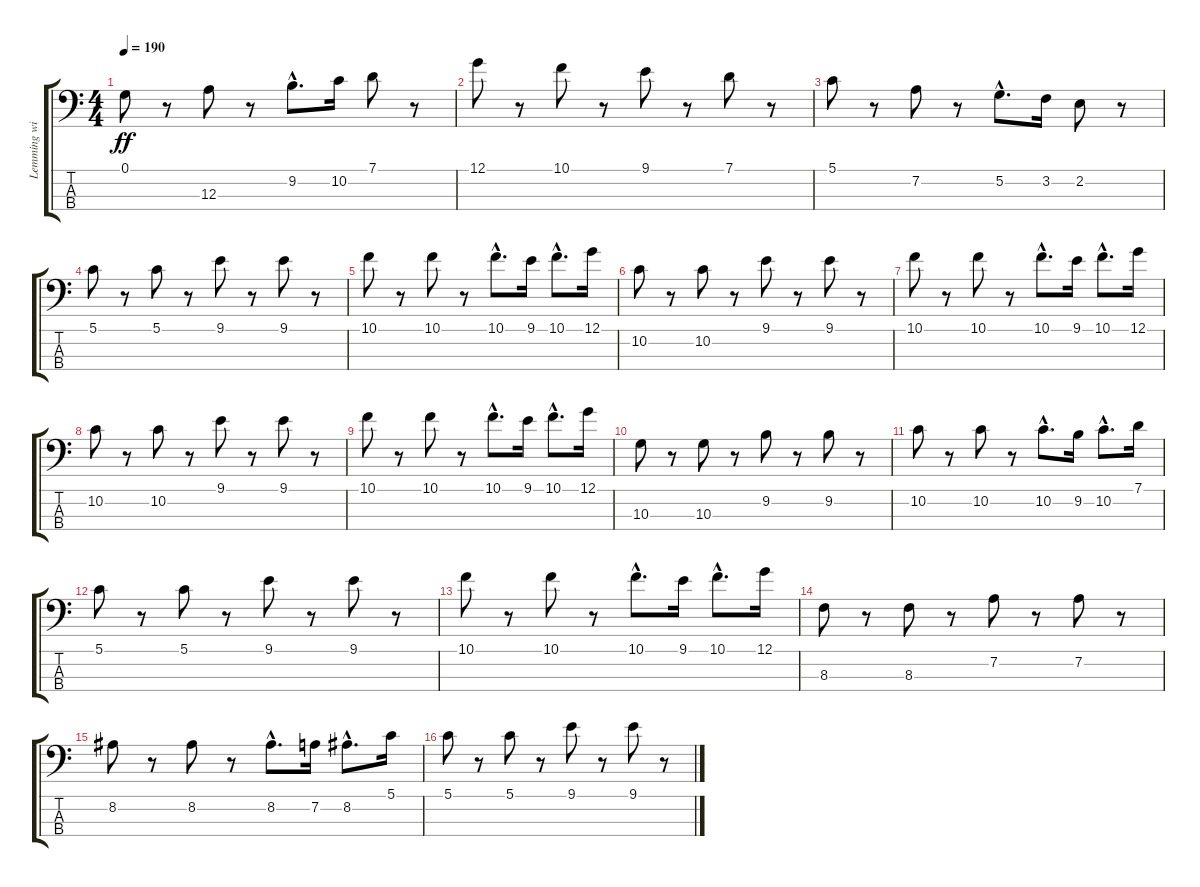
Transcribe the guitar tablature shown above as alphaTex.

\track ("Lemming with Bass" "Lemming wi") {instrument electricbasspick}
\staff {score tabs}
\tuning (G2 D2 A1 D1) {hide}
\ts (4 4)
\tempo 190
\clef f4
\ks c
0.1.8{dy ff} r.8 12.3.8 r.8 9.2{hac}.8{d} 10.2.16 7.1.8 r.8 |
12.1.8 r.8 10.1.8 r.8 9.1.8 r.8 7.1.8 r.8 |
5.1.8 r.8 7.2.8 r.8 5.2{hac}.8{d} 3.2.16 2.2.8 r.8 |
5.1.8 r.8 5.1.8 r.8 9.1.8 r.8 9.1.8 r.8 |
10.1.8 r.8 10.1.8 r.8 10.1{hac}.8{d} 9.1.16 10.1{hac}.8{d} 12.1.16 |
10.2.8 r.8 10.2.8 r.8 9.1.8 r.8 9.1.8 r.8 |
10.1.8 r.8 10.1.8 r.8 10.1{hac}.8{d} 9.1.16 10.1{hac}.8{d} 12.1.16 |
10.2.8 r.8 10.2.8 r.8 9.1.8 r.8 9.1.8 r.8 |
10.1.8 r.8 10.1.8 r.8 10.1{hac}.8{d} 9.1.16 10.1{hac}.8{d} 12.1.16 |
10.3.8 r.8 10.3.8 r.8 9.2.8 r.8 9.2.8 r.8 |
10.2.8 r.8 10.2.8 r.8 10.2{hac}.8{d} 9.2.16 10.2{hac}.8{d} 7.1.16 |
5.1.8 r.8 5.1.8 r.8 9.1.8 r.8 9.1.8 r.8 |
10.1.8 r.8 10.1.8 r.8 10.1{hac}.8{d} 9.1.16 10.1{hac}.8{d} 12.1.16 |
8.3.8 r.8 8.3.8 r.8 7.2.8 r.8 7.2.8 r.8 |
8.2.8 r.8 8.2.8 r.8 8.2{hac}.8{d} 7.2.16 8.2{hac}.8{d} 5.1.16 |
5.1.8 r.8 5.1.8 r.8 9.1.8 r.8 9.1.8 r.8
